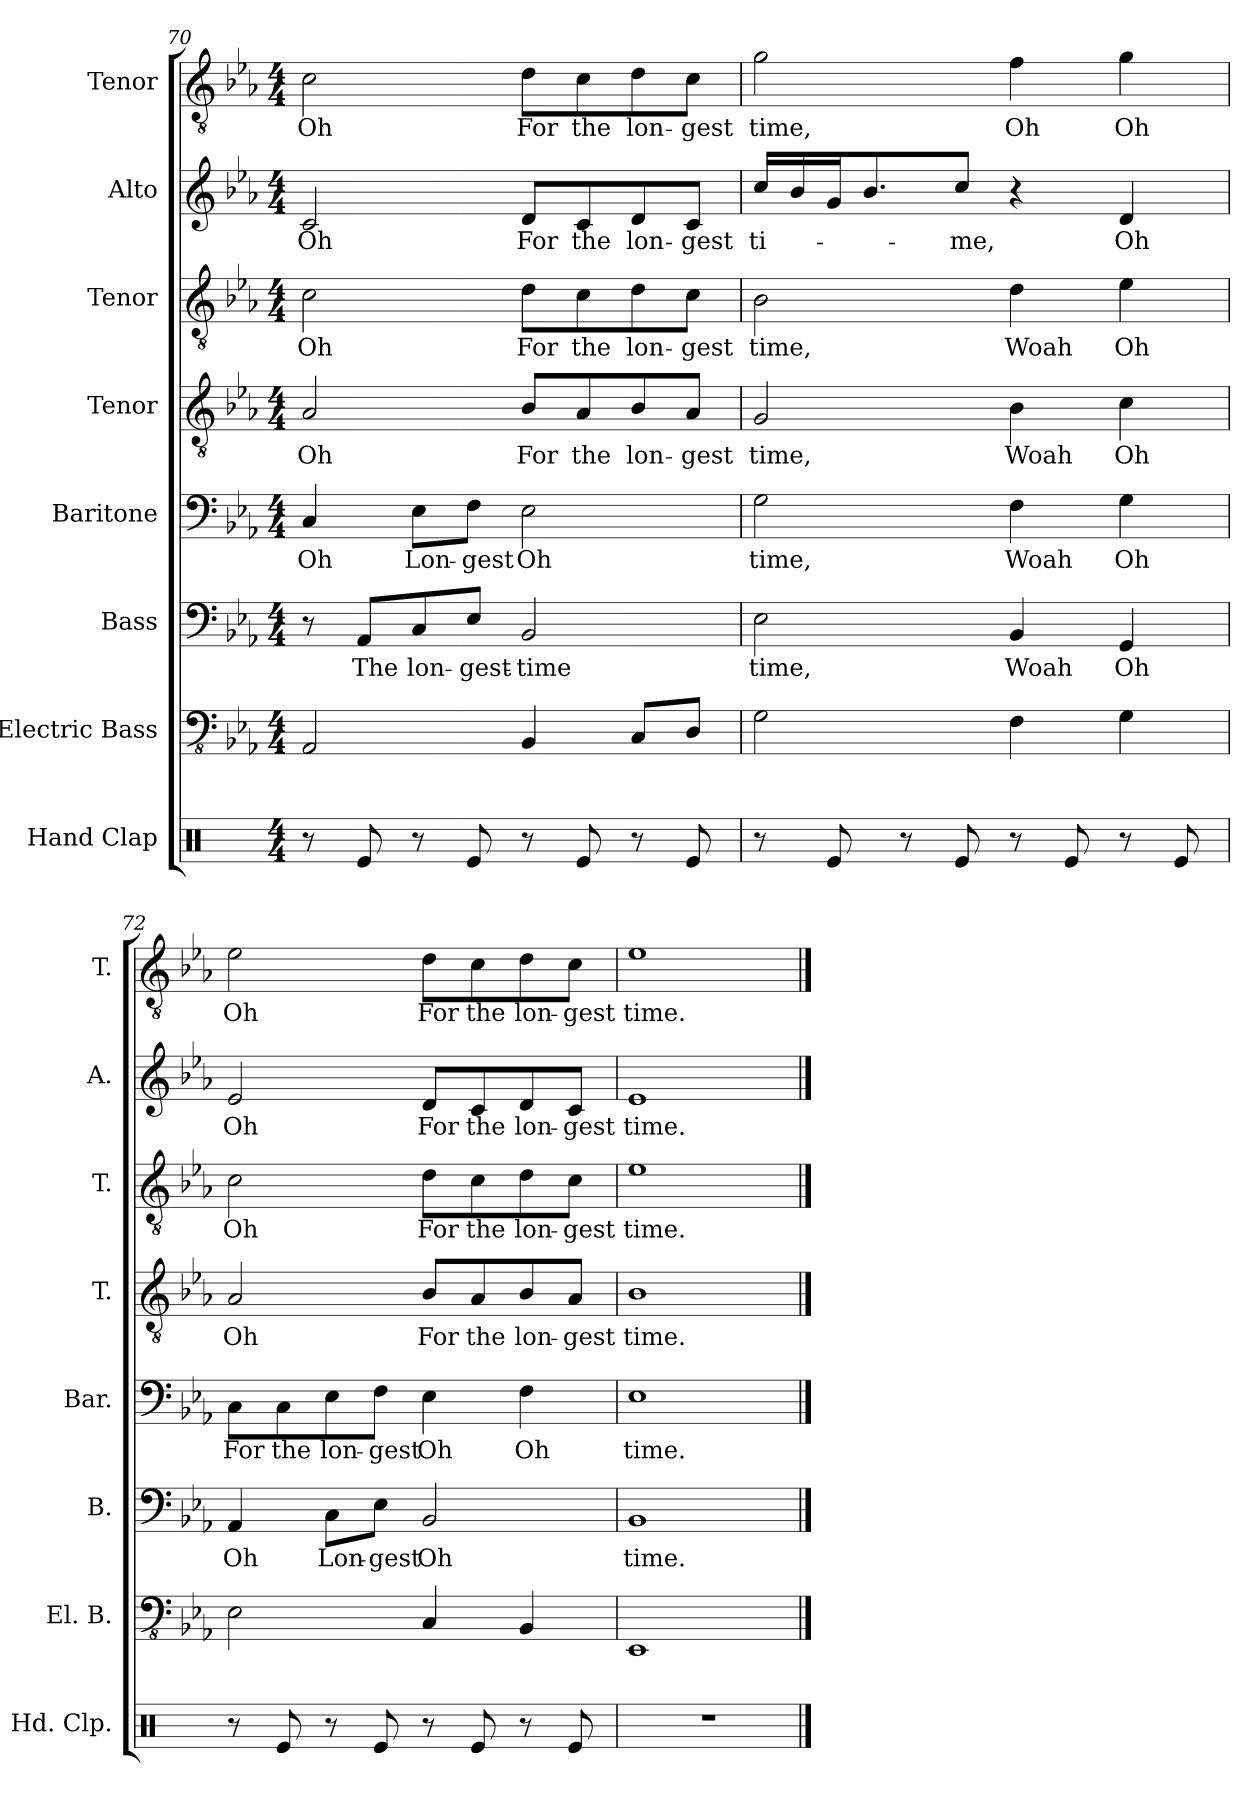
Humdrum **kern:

**kern	**kern	**kern	**text	**kern	**text	**kern	**text	**kern	**text	**kern	**text	**kern	**text
*part8	*part7	*part6	*part6	*part5	*part5	*part4	*part4	*part3	*part3	*part2	*part2	*part1	*part1
*staff8	*staff7	*staff6	*staff6	*staff5	*staff5	*staff4	*staff4	*staff3	*staff3	*staff2	*staff2	*staff1	*staff1
*I"Hand Clap	*I"Electric Bass	*I"Bass	*	*I"Baritone	*	*I"Tenor	*	*I"Tenor	*	*I"Alto	*	*I"Tenor	*
*I'Hd. Clp.	*I'El. B.	*I'B.	*	*I'Bar.	*	*I'T.	*	*I'T.	*	*I'A.	*	*I'T.	*
*clefX	*clefFv4	*clefF4	*	*clefF4	*	*clefGv2	*	*clefGv2	*	*clefG2	*	*clefGv2	*
*k[]	*k[b-e-a-]	*k[b-e-a-]	*	*k[b-e-a-]	*	*k[b-e-a-]	*	*k[b-e-a-]	*	*k[b-e-a-]	*	*k[b-e-a-]	*
*M4/4	*M4/4	*M4/4	*	*M4/4	*	*M4/4	*	*M4/4	*	*M4/4	*	*M4/4	*
=70	=70	=70	=70	=70	=70	=70	=70	=70	=70	=70	=70	=70	=70
!	!	!	!	!	!LO:LY:b	!	!LO:LY:b	!	!LO:LY:b	!	!LO:LY:b	!	!LO:LY:b
8r	2AAA-/	8r	.	4C/	Oh	2A-/	Oh	2c\	Oh	2c/	Oh	2c\	Oh
!	!	!	!LO:LY:b	!	!	!	!	!	!	!	!	!	!
8Re/	.	8AA-/L	The	.	.	.	.	.	.	.	.	.	.
!	!	!	!LO:LY:b	!	!LO:LY:b	!	!	!	!	!	!	!	!
8r	.	8C/	lon-	8E-\L	Lon-	.	.	.	.	.	.	.	.
!	!	!	!LO:LY:b	!	!LO:LY:b	!	!	!	!	!	!	!	!
8Re/	.	8E-/J	-gest-	8F\J	-gest	.	.	.	.	.	.	.	.
!	!	!	!LO:LY:b	!	!LO:LY:b	!	!LO:LY:b	!	!LO:LY:b	!	!LO:LY:b	!	!LO:LY:b
8r	4BBB-/	2BB-/	-time	2E-\	Oh	8B-/L	For	8d\L	For	8d/L	For	8d\L	For
!	!	!	!	!	!	!	!LO:LY:b	!	!LO:LY:b	!	!LO:LY:b	!	!LO:LY:b
8Re/	.	.	.	.	.	8A-/	the	8c\	the	8c/	the	8c\	the
!	!	!	!	!	!	!	!LO:LY:b	!	!LO:LY:b	!	!LO:LY:b	!	!LO:LY:b
8r	8CC/L	.	.	.	.	8B-/	lon-	8d\	lon-	8d/	lon-	8d\	lon-
!	!	!	!	!	!	!	!LO:LY:b	!	!LO:LY:b	!	!LO:LY:b	!	!LO:LY:b
8Re/	8DD/J	.	.	.	.	8A-/J	-gest	8c\J	-gest	8c/J	-gest	8c\J	-gest
!!LO:PB:g=z
=71	=71	=71	=71	=71	=71	=71	=71	=71	=71	=71	=71	=71	=71
!	!	!	!LO:LY:b	!	!LO:LY:b	!	!LO:LY:b	!	!LO:LY:b	!	!LO:LY:b	!	!LO:LY:b
8r	2GG\	2E-\	time,	2G\	time,	2G/	time,	2B-\	time,	16cc/LL	ti-	2g\	time,
.	.	.	.	.	.	.	.	.	.	16b-/	.	.	.
8Re/	.	.	.	.	.	.	.	.	.	16g/J	.	.	.
.	.	.	.	.	.	.	.	.	.	8.b-/	.	.	.
8r	.	.	.	.	.	.	.	.	.	.	.	.	.
!	!	!	!	!	!	!	!	!	!	!	!LO:LY:b	!	!
8Re/	.	.	.	.	.	.	.	.	.	8cc/J	-me,	.	.
!	!	!	!LO:LY:b	!	!LO:LY:b	!	!LO:LY:b	!	!LO:LY:b	!	!	!	!LO:LY:b
8r	4FF\	4BB-/	Woah	4F\	Woah	4B-\	Woah	4d\	Woah	4r	.	4f\	Oh
8Re/	.	.	.	.	.	.	.	.	.	.	.	.	.
!	!	!	!LO:LY:b	!	!LO:LY:b	!	!LO:LY:b	!	!LO:LY:b	!	!LO:LY:b	!	!LO:LY:b
8r	4GG\	4GG/	Oh	4G\	Oh	4c\	Oh	4e-\	Oh	4d/	Oh	4g\	Oh
8Re/	.	.	.	.	.	.	.	.	.	.	.	.	.
=72	=72	=72	=72	=72	=72	=72	=72	=72	=72	=72	=72	=72	=72
!	!	!	!LO:LY:b	!	!LO:LY:b	!	!LO:LY:b	!	!LO:LY:b	!	!LO:LY:b	!	!LO:LY:b
8r	2EE-\	4AA-/	Oh	8C\L	For	2A-/	Oh	2c\	Oh	2e-/	Oh	2e-\	Oh
!	!	!	!	!	!LO:LY:b	!	!	!	!	!	!	!	!
8Re/	.	.	.	8C\	the	.	.	.	.	.	.	.	.
!	!	!	!LO:LY:b	!	!LO:LY:b	!	!	!	!	!	!	!	!
8r	.	8C\L	Lon-	8E-\	lon-	.	.	.	.	.	.	.	.
!	!	!	!LO:LY:b	!	!LO:LY:b	!	!	!	!	!	!	!	!
8Re/	.	8E-\J	-gest	8F\J	-gest	.	.	.	.	.	.	.	.
!	!	!	!LO:LY:b	!	!LO:LY:b	!	!LO:LY:b	!	!LO:LY:b	!	!LO:LY:b	!	!LO:LY:b
8r	4CC/	2BB-/	Oh	4E-\	Oh	8B-/L	For	8d\L	For	8d/L	For	8d\L	For
!	!	!	!	!	!	!	!LO:LY:b	!	!LO:LY:b	!	!LO:LY:b	!	!LO:LY:b
8Re/	.	.	.	.	.	8A-/	the	8c\	the	8c/	the	8c\	the
!	!	!	!	!	!LO:LY:b	!	!LO:LY:b	!	!LO:LY:b	!	!LO:LY:b	!	!LO:LY:b
8r	4BBB-/	.	.	4F\	Oh	8B-/	lon-	8d\	lon-	8d/	lon-	8d\	lon-
!	!	!	!	!	!	!	!LO:LY:b	!	!LO:LY:b	!	!LO:LY:b	!	!LO:LY:b
8Re/	.	.	.	.	.	8A-/J	-gest	8c\J	-gest	8c/J	-gest	8c\J	-gest
=73	=73	=73	=73	=73	=73	=73	=73	=73	=73	=73	=73	=73	=73
!	!	!	!LO:LY:b	!	!LO:LY:b	!	!LO:LY:b	!	!LO:LY:b	!	!LO:LY:b	!	!LO:LY:b
1r	1EEE-	1BB-	time.	1E-	time.	1B-	time.	1e-	time.	1e-	time.	1e-	time.
==	==	==	==	==	==	==	==	==	==	==	==	==	==
*-	*-	*-	*-	*-	*-	*-	*-	*-	*-	*-	*-	*-	*-
